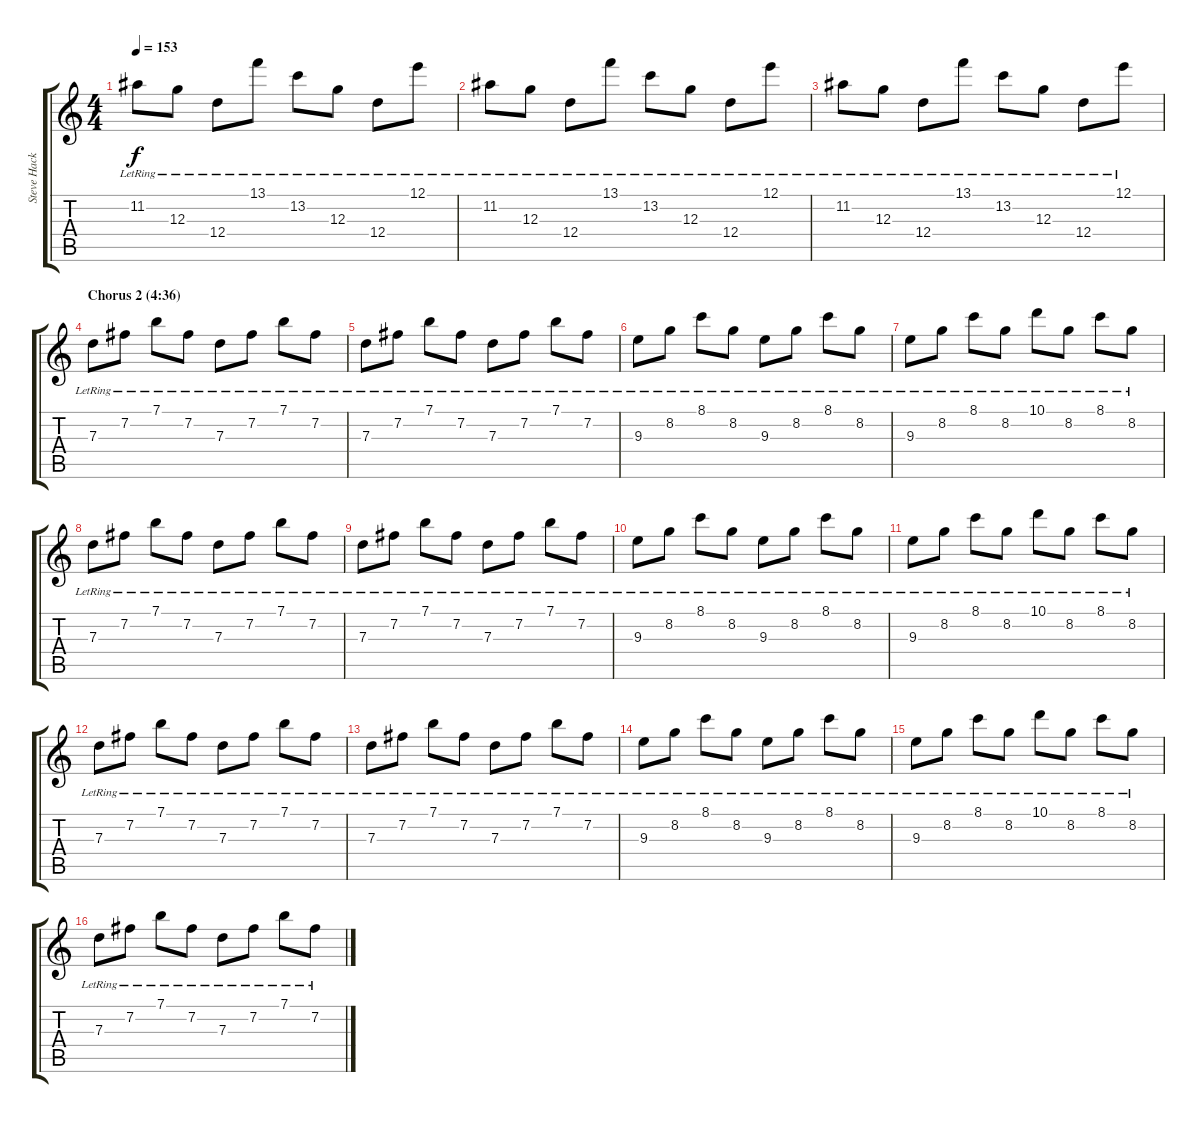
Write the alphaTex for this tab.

\track ("Steve Hackett (electric guitar rhythm)" "Steve Hack") {instrument electricguitarjazz}
\staff {score tabs}
\tuning (E4 B3 G3 D3 A2 E2) {hide}
\ts (4 4)
\tempo 153
\clef g2
\ks c
11.2{lr}.8{dy f} 12.3{lr}.8 12.4{lr}.8 13.1{lr}.8 13.2{lr}.8 12.3{lr}.8 12.4{lr}.8 12.1{lr}.8 |
11.2{lr}.8 12.3{lr}.8 12.4{lr}.8 13.1{lr}.8 13.2{lr}.8 12.3{lr}.8 12.4{lr}.8 12.1{lr}.8 |
11.2{lr}.8 12.3{lr}.8 12.4{lr}.8 13.1{lr}.8 13.2{lr}.8 12.3{lr}.8 12.4{lr}.8 12.1{lr}.8 |
\section ("" "Chorus 2 (4:36)")
7.3{lr}.8{balance 8} 7.2{lr}.8 7.1{lr}.8 7.2{lr}.8 7.3{lr}.8 7.2{lr}.8 7.1{lr}.8 7.2{lr}.8 |
7.3{lr}.8 7.2{lr}.8 7.1{lr}.8 7.2{lr}.8 7.3{lr}.8 7.2{lr}.8 7.1{lr}.8 7.2{lr}.8 |
9.3{lr}.8 8.2{lr}.8 8.1{lr}.8 8.2{lr}.8 9.3{lr}.8 8.2{lr}.8 8.1{lr}.8 8.2{lr}.8 |
9.3{lr}.8 8.2{lr}.8 8.1{lr}.8 8.2{lr}.8 10.1{lr}.8 8.2{lr}.8 8.1{lr}.8 8.2{lr}.8 |
7.3{lr}.8 7.2{lr}.8 7.1{lr}.8 7.2{lr}.8 7.3{lr}.8 7.2{lr}.8 7.1{lr}.8 7.2{lr}.8 |
7.3{lr}.8 7.2{lr}.8 7.1{lr}.8 7.2{lr}.8 7.3{lr}.8 7.2{lr}.8 7.1{lr}.8 7.2{lr}.8 |
9.3{lr}.8 8.2{lr}.8 8.1{lr}.8 8.2{lr}.8 9.3{lr}.8 8.2{lr}.8 8.1{lr}.8 8.2{lr}.8 |
9.3{lr}.8 8.2{lr}.8 8.1{lr}.8 8.2{lr}.8 10.1{lr}.8 8.2{lr}.8 8.1{lr}.8 8.2{lr}.8 |
7.3{lr}.8 7.2{lr}.8 7.1{lr}.8 7.2{lr}.8 7.3{lr}.8 7.2{lr}.8 7.1{lr}.8 7.2{lr}.8 |
7.3{lr}.8 7.2{lr}.8 7.1{lr}.8 7.2{lr}.8 7.3{lr}.8 7.2{lr}.8 7.1{lr}.8 7.2{lr}.8 |
9.3{lr}.8 8.2{lr}.8 8.1{lr}.8 8.2{lr}.8 9.3{lr}.8 8.2{lr}.8 8.1{lr}.8 8.2{lr}.8 |
9.3{lr}.8 8.2{lr}.8 8.1{lr}.8 8.2{lr}.8 10.1{lr}.8 8.2{lr}.8 8.1{lr}.8 8.2{lr}.8 |
7.3{lr}.8 7.2{lr}.8 7.1{lr}.8 7.2{lr}.8 7.3{lr}.8 7.2{lr}.8 7.1{lr}.8 7.2{lr}.8
